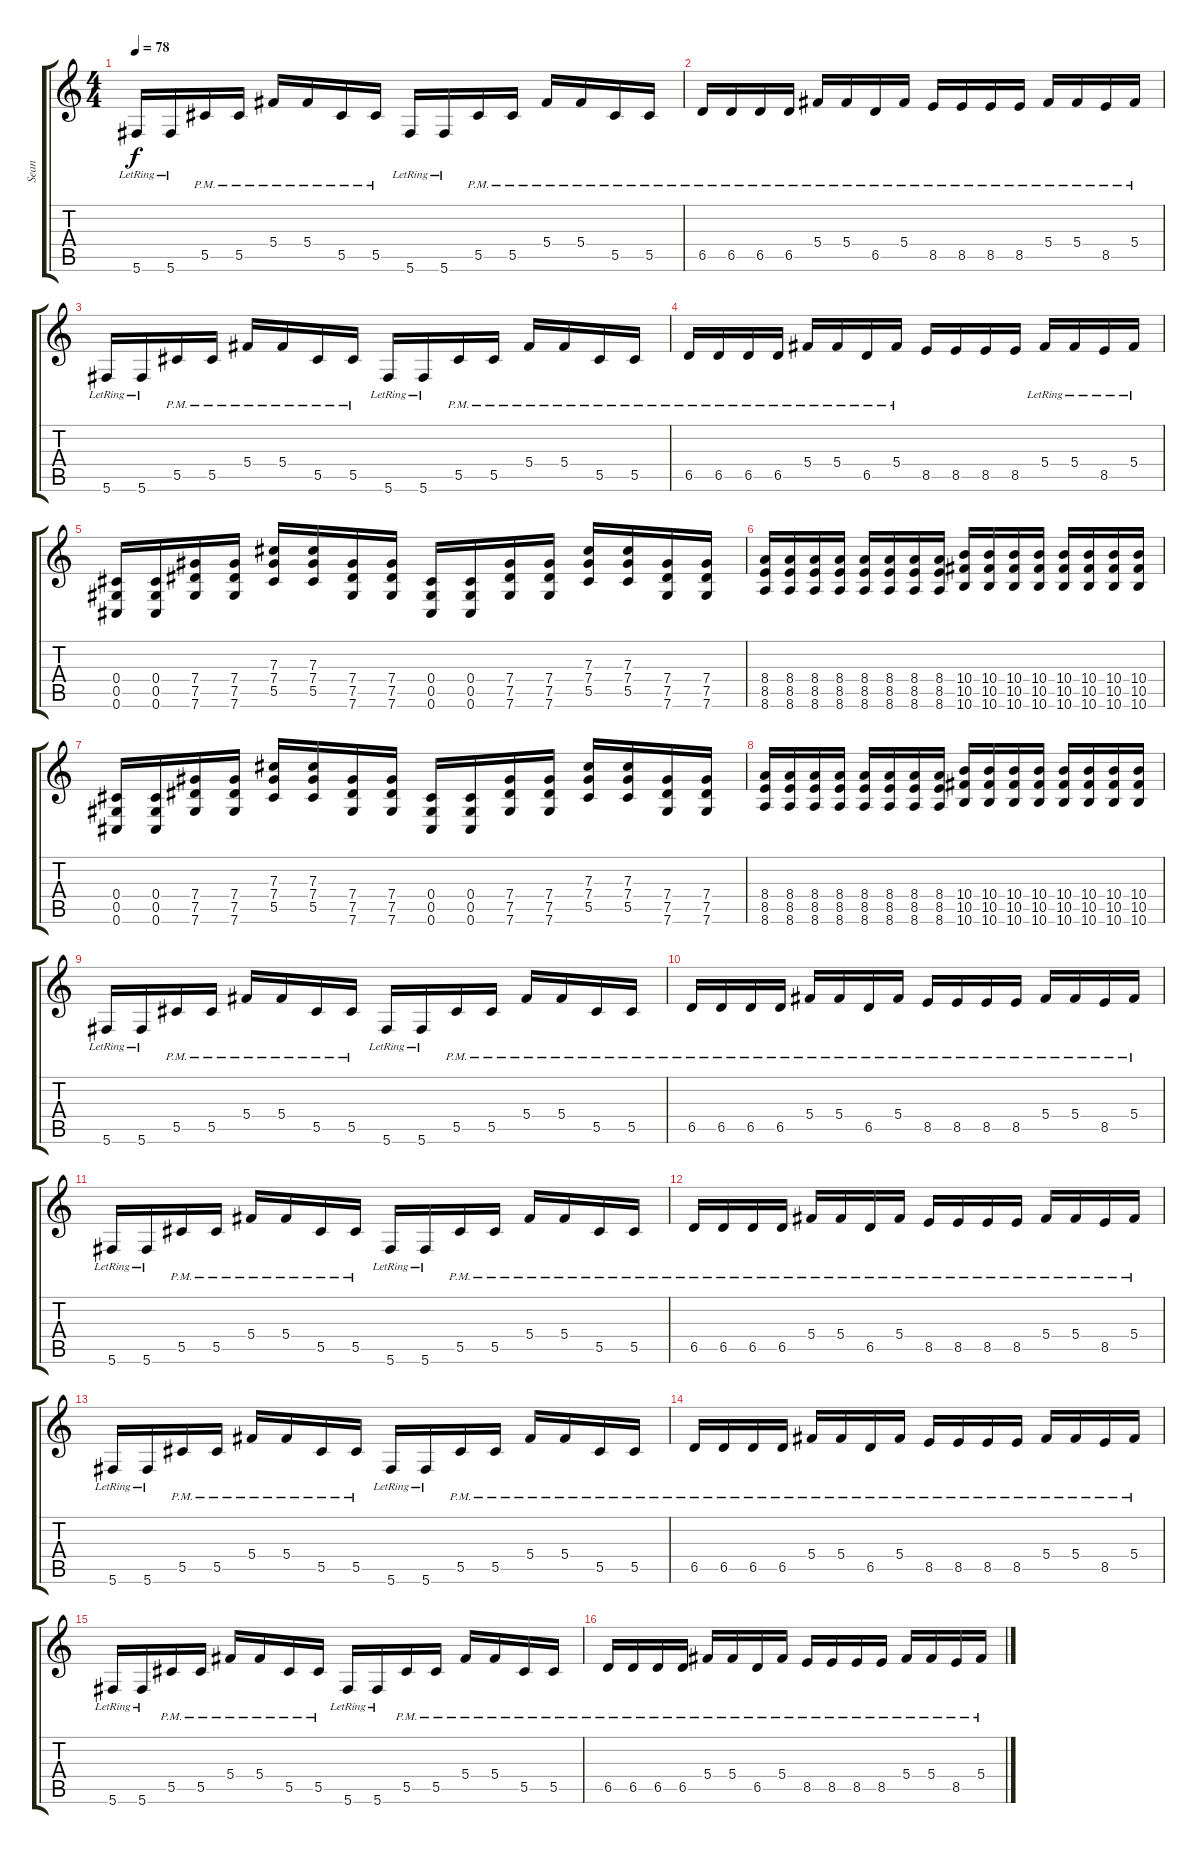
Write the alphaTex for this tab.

\track ("Sean" "Sean") {instrument distortionguitar}
\staff {score tabs}
\tuning (Eb4 Bb3 Gb3 Db3 Ab2 Db2) {hide}
\ts (4 4)
\tempo 78
\clef g2
\ks c
5.6{lr}.16{dy f volume 13 instrument electricguitarmuted} 5.6{lr}.16 5.5{pm}.16 5.5{pm}.16 5.4{pm}.16 5.4{pm}.16 5.5{pm}.16 5.5{pm}.16 5.6{lr}.16 5.6{lr}.16 5.5{pm}.16 5.5{pm}.16 5.4{pm}.16 5.4{pm}.16 5.5{pm}.16 5.5{pm}.16 |
6.5{pm}.16 6.5{pm}.16 6.5{pm}.16 6.5{pm}.16 5.4{pm}.16 5.4{pm}.16 6.5{pm}.16 5.4{pm}.16 8.5{pm}.16 8.5{pm}.16 8.5{pm}.16 8.5{pm}.16 5.4{pm}.16 5.4{pm}.16 8.5{pm}.16 5.4{pm}.16 |
5.6{lr}.16 5.6{lr}.16 5.5{pm}.16 5.5{pm}.16 5.4{pm}.16 5.4{pm}.16 5.5{pm}.16 5.5{pm}.16 5.6{lr}.16 5.6{lr}.16 5.5{pm}.16 5.5{pm}.16 5.4{pm}.16 5.4{pm}.16 5.5{pm}.16 5.5{pm}.16 |
6.5{pm}.16 6.5{pm}.16 6.5{pm}.16 6.5{pm}.16 5.4{pm}.16 5.4{pm}.16 6.5{pm}.16 5.4{pm}.16 8.5.16 8.5.16 8.5.16 8.5.16 5.4{lr}.16{volume 16} 5.4{lr}.16 8.5{lr}.16 5.4{lr}.16 |
(0.4 0.5 0.6).16{volume 14 instrument distortionguitar} (0.4 0.5 0.6).16 (7.4 7.5 7.6).16 (7.4 7.5 7.6).16 (7.3 7.4 5.5).16 (7.3 7.4 5.5).16 (7.4 7.5 7.6).16 (7.4 7.5 7.6).16 (0.4 0.5 0.6).16 (0.4 0.5 0.6).16 (7.4 7.5 7.6).16 (7.4 7.5 7.6).16 (7.3 7.4 5.5).16 (7.3 7.4 5.5).16 (7.4 7.5 7.6).16 (7.4 7.5 7.6).16 |
(8.4 8.5 8.6).16 (8.4 8.5 8.6).16 (8.4 8.5 8.6).16 (8.4 8.5 8.6).16 (8.4 8.5 8.6).16 (8.4 8.5 8.6).16 (8.4 8.5 8.6).16 (8.4 8.5 8.6).16 (10.4 10.5 10.6).16 (10.4 10.5 10.6).16 (10.4 10.5 10.6).16 (10.4 10.5 10.6).16 (10.4 10.5 10.6).16 (10.4 10.5 10.6).16 (10.4 10.5 10.6).16 (10.4 10.5 10.6).16 |
(0.4 0.5 0.6).16 (0.4 0.5 0.6).16 (7.4 7.5 7.6).16 (7.4 7.5 7.6).16 (7.3 7.4 5.5).16 (7.3 7.4 5.5).16 (7.4 7.5 7.6).16 (7.4 7.5 7.6).16 (0.4 0.5 0.6).16 (0.4 0.5 0.6).16 (7.4 7.5 7.6).16 (7.4 7.5 7.6).16 (7.3 7.4 5.5).16 (7.3 7.4 5.5).16 (7.4 7.5 7.6).16 (7.4 7.5 7.6).16 |
(8.4 8.5 8.6).16 (8.4 8.5 8.6).16 (8.4 8.5 8.6).16 (8.4 8.5 8.6).16 (8.4 8.5 8.6).16 (8.4 8.5 8.6).16 (8.4 8.5 8.6).16 (8.4 8.5 8.6).16 (10.4 10.5 10.6).16 (10.4 10.5 10.6).16 (10.4 10.5 10.6).16 (10.4 10.5 10.6).16 (10.4 10.5 10.6).16 (10.4 10.5 10.6).16 (10.4 10.5 10.6).16 (10.4 10.5 10.6).16 |
5.6{lr}.16{volume 13 instrument electricguitarmuted} 5.6{lr}.16 5.5{pm}.16 5.5{pm}.16 5.4{pm}.16 5.4{pm}.16 5.5{pm}.16 5.5{pm}.16 5.6{lr}.16 5.6{lr}.16 5.5{pm}.16 5.5{pm}.16 5.4{pm}.16 5.4{pm}.16 5.5{pm}.16 5.5{pm}.16 |
6.5{pm}.16 6.5{pm}.16 6.5{pm}.16 6.5{pm}.16 5.4{pm}.16 5.4{pm}.16 6.5{pm}.16 5.4{pm}.16 8.5{pm}.16 8.5{pm}.16 8.5{pm}.16 8.5{pm}.16 5.4{pm}.16 5.4{pm}.16 8.5{pm}.16 5.4{pm}.16 |
5.6{lr}.16{volume 13 instrument electricguitarmuted} 5.6{lr}.16 5.5{pm}.16 5.5{pm}.16 5.4{pm}.16 5.4{pm}.16 5.5{pm}.16 5.5{pm}.16 5.6{lr}.16 5.6{lr}.16 5.5{pm}.16 5.5{pm}.16 5.4{pm}.16 5.4{pm}.16 5.5{pm}.16 5.5{pm}.16 |
6.5{pm}.16 6.5{pm}.16 6.5{pm}.16 6.5{pm}.16 5.4{pm}.16 5.4{pm}.16 6.5{pm}.16 5.4{pm}.16 8.5{pm}.16 8.5{pm}.16 8.5{pm}.16 8.5{pm}.16 5.4{pm}.16 5.4{pm}.16 8.5{pm}.16 5.4{pm}.16 |
5.6{lr}.16{volume 13 instrument electricguitarmuted} 5.6{lr}.16 5.5{pm}.16 5.5{pm}.16 5.4{pm}.16 5.4{pm}.16 5.5{pm}.16 5.5{pm}.16 5.6{lr}.16 5.6{lr}.16 5.5{pm}.16 5.5{pm}.16 5.4{pm}.16 5.4{pm}.16 5.5{pm}.16 5.5{pm}.16 |
6.5{pm}.16 6.5{pm}.16 6.5{pm}.16 6.5{pm}.16 5.4{pm}.16 5.4{pm}.16 6.5{pm}.16 5.4{pm}.16 8.5{pm}.16 8.5{pm}.16 8.5{pm}.16 8.5{pm}.16 5.4{pm}.16 5.4{pm}.16 8.5{pm}.16 5.4{pm}.16 |
5.6{lr}.16{volume 13 instrument electricguitarmuted} 5.6{lr}.16 5.5{pm}.16 5.5{pm}.16 5.4{pm}.16 5.4{pm}.16 5.5{pm}.16 5.5{pm}.16 5.6{lr}.16 5.6{lr}.16 5.5{pm}.16 5.5{pm}.16 5.4{pm}.16 5.4{pm}.16 5.5{pm}.16 5.5{pm}.16 |
6.5{pm}.16 6.5{pm}.16 6.5{pm}.16 6.5{pm}.16 5.4{pm}.16 5.4{pm}.16 6.5{pm}.16 5.4{pm}.16 8.5{pm}.16 8.5{pm}.16 8.5{pm}.16 8.5{pm}.16 5.4{pm}.16 5.4{pm}.16 8.5{pm}.16 5.4{pm}.16
